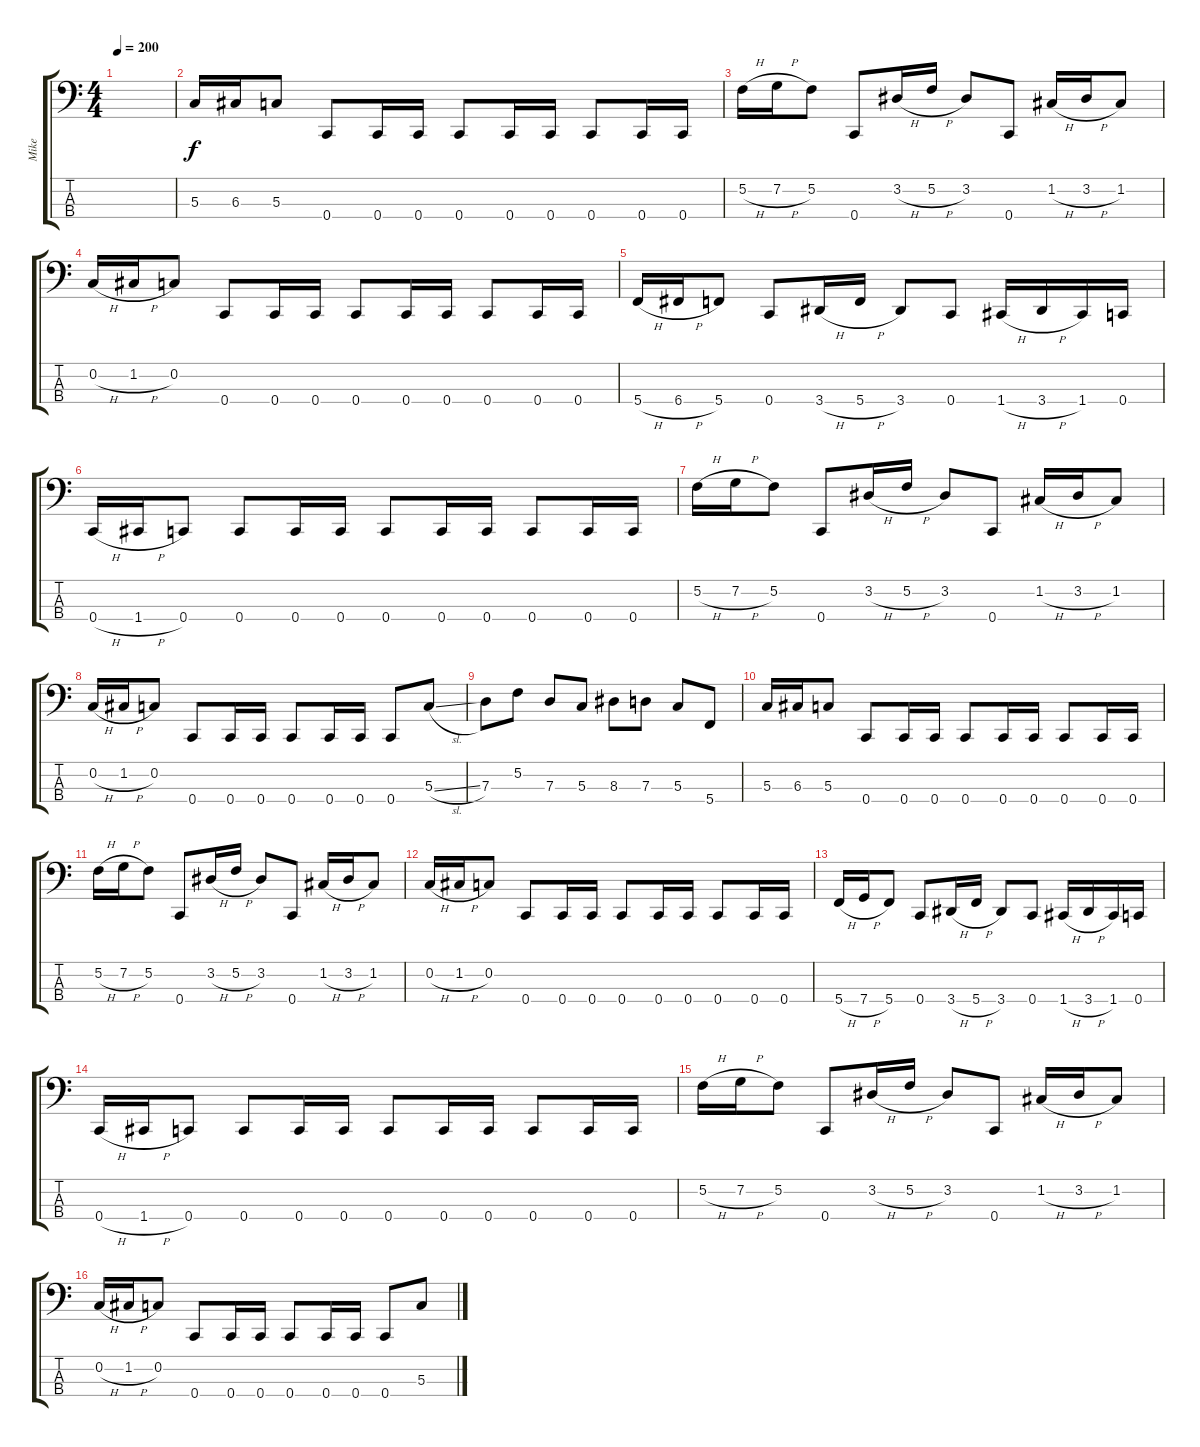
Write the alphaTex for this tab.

\track ("Mike" "Mike") {instrument electricbasspick}
\staff {score tabs}
\tuning (F2 C2 G1 C1) {hide}
\ts (4 4)
\tempo 200
\clef f4
\ks c
|
5.3.16 6.3.16 5.3.8 0.4.8 0.4.16 0.4.16 0.4.8 0.4.16 0.4.16 0.4.8 0.4.16 0.4.16 |
5.2{h}.16 7.2{h}.16 5.2.8 0.4.8 3.2{h}.16 5.2{h}.16 3.2.8 0.4.8 1.2{h}.16 3.2{h}.16 1.2.8 |
0.2{h}.16 1.2{h}.16 0.2.8 0.4.8 0.4.16 0.4.16 0.4.8 0.4.16 0.4.16 0.4.8 0.4.16 0.4.16 |
5.4{h}.16 6.4{h}.16 5.4.8 0.4.8 3.4{h}.16 5.4{h}.16 3.4.8 0.4.8 1.4{h}.16 3.4{h}.16 1.4.16 0.4.16 |
0.4{h}.16 1.4{h}.16 0.4.8 0.4.8 0.4.16 0.4.16 0.4.8 0.4.16 0.4.16 0.4.8 0.4.16 0.4.16 |
5.2{h}.16 7.2{h}.16 5.2.8 0.4.8 3.2{h}.16 5.2{h}.16 3.2.8 0.4.8 1.2{h}.16 3.2{h}.16 1.2.8 |
0.2{h}.16 1.2{h}.16 0.2.8 0.4.8 0.4.16 0.4.16 0.4.8 0.4.16 0.4.16 0.4.8 5.3{sl}.8 |
7.3.8 5.2.8 7.3.8 5.3.8 8.3.8 7.3.8 5.3.8 5.4.8 |
5.3.16 6.3.16 5.3.8 0.4.8 0.4.16 0.4.16 0.4.8 0.4.16 0.4.16 0.4.8 0.4.16 0.4.16 |
5.2{h}.16 7.2{h}.16 5.2.8 0.4.8 3.2{h}.16 5.2{h}.16 3.2.8 0.4.8 1.2{h}.16 3.2{h}.16 1.2.8 |
0.2{h}.16 1.2{h}.16 0.2.8 0.4.8 0.4.16 0.4.16 0.4.8 0.4.16 0.4.16 0.4.8 0.4.16 0.4.16 |
5.4{h}.16 7.4{h}.16 5.4.8 0.4.8 3.4{h}.16 5.4{h}.16 3.4.8 0.4.8 1.4{h}.16 3.4{h}.16 1.4.16 0.4.16 |
0.4{h}.16 1.4{h}.16 0.4.8 0.4.8 0.4.16 0.4.16 0.4.8 0.4.16 0.4.16 0.4.8 0.4.16 0.4.16 |
5.2{h}.16 7.2{h}.16 5.2.8 0.4.8 3.2{h}.16 5.2{h}.16 3.2.8 0.4.8 1.2{h}.16 3.2{h}.16 1.2.8 |
0.2{h}.16 1.2{h}.16 0.2.8 0.4.8 0.4.16 0.4.16 0.4.8 0.4.16 0.4.16 0.4.8 5.3{sl}.8
